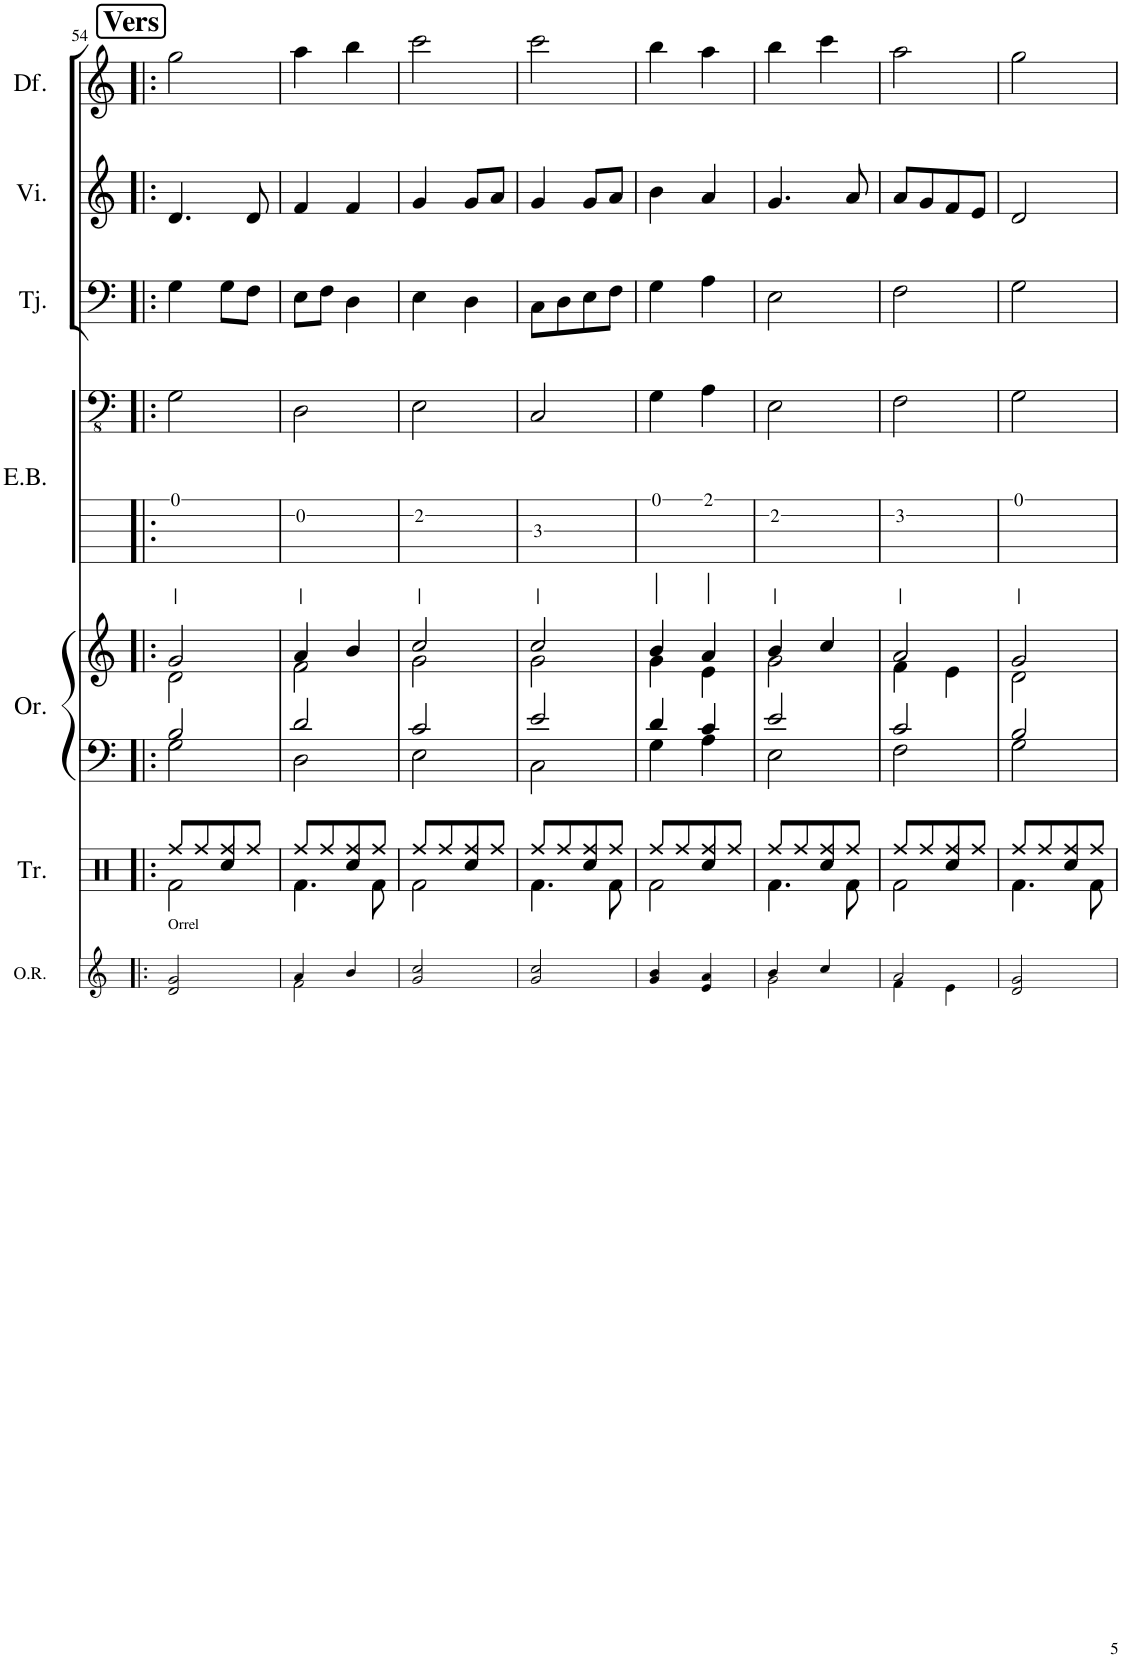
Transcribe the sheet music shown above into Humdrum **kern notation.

**kern	**kern	**kern	**kern	**kern	**kern	**kern	**kern
*part6	*part5	*part5	*part4	*part4	*part3	*part2	*part1
*staff8	*staff7	*staff6	*staff5	*staff4	*staff3	*staff2	*staff1
*I"Orkestrale reduksie	*I"Orrel	*	*I"5-snr. E-Baskitaar	*	*I"Tjello	*I"Viool	*I"Dwarsfluit
*I'O.R.	*I'Or.	*	*I'E.B.	*	*I'Tj.	*I'Vi.	*I'Df.
!!LO:PB:g=z
*clefG2	*clefF4	*clefG2	*	*clefFv4	*clefF4	*clefG2	*clefG2
*k[]	*k[]	*k[]	*k[]	*k[]	*k[]	*k[]	*k[]
*M1/2	*M1/2	*M1/2	*M1/2	*M1/2	*M1/2	*M1/2	*M1/2
!!LO:REH:place=s1:a:B:cj:fs=14:t=Vers
=54!|:	=54!|:	=54!|:	=54!|:	=54!|:	=54!|:	=54!|:	=54!|:
*	*^	*^	*	*	*	*	*
!LO:TX:a:t=Orrel	!	!	!	!	!	!	!	!	!
2d/ 2g/	2B/	2G\	2g/	2d\	2GG\	2GG\	4G\	4.d/	2gg\
.	.	.	.	.	.	.	8G\L	.	.
.	.	.	.	.	.	.	8F\J	8d/	.
=55	=55	=55	=55	=55	=55	=55	=55	=55	=55
*^	*	*	*	*	*	*	*	*	*
4a/	2f\	2d/	2D\	4a/	2f\	2DD\	2DD\	8E\L	4f/	4aa\
.	.	.	.	.	.	.	.	8F\J	.	.
4b/	.	.	.	4b/	.	.	.	4D\	4f/	4bb\
*v	*v	*	*	*	*	*	*	*	*	*
=56	=56	=56	=56	=56	=56	=56	=56	=56	=56
2g/ 2cc/	2c/	2E\	2cc/	2g\	2EE\	2EE\	4E\	4g/	2ccc\
.	.	.	.	.	.	.	4D\	8g/L	.
.	.	.	.	.	.	.	.	8a/J	.
=57	=57	=57	=57	=57	=57	=57	=57	=57	=57
2g/ 2cc/	2e/	2C\	2cc/	2g\	2CC\	2CC/	8C\L	4g/	2ccc\
.	.	.	.	.	.	.	8D\	.	.
.	.	.	.	.	.	.	8E\	8g/L	.
.	.	.	.	.	.	.	8F\J	8a/J	.
=58	=58	=58	=58	=58	=58	=58	=58	=58	=58
4g/ 4b/	4d/	4G\	4b/	4g\	4GG\	4GG\	4G\	4b\	4bb\
4e/ 4a/	4c/	4A\	4a/	4e\	4AA\	4AA\	4A\	4a/	4aa\
=59	=59	=59	=59	=59	=59	=59	=59	=59	=59
*^	*	*	*	*	*	*	*	*	*
4b/	2g\	2e/	2E\	4b/	2g\	2EE\	2EE\	2E\	4.g/	4bb\
4cc/	.	.	.	4cc/	.	.	.	.	.	4ccc\
.	.	.	.	.	.	.	.	.	8a/	.
=60	=60	=60	=60	=60	=60	=60	=60	=60	=60	=60
2a/	4f\	2c/	2F\	2a/	4f\	2FF\	2FF\	2F\	8a/L	2aa\
.	.	.	.	.	.	.	.	.	8g/	.
.	4e\	.	.	.	4e\	.	.	.	8f/	.
.	.	.	.	.	.	.	.	.	8e/J	.
*v	*v	*	*	*	*	*	*	*	*	*
=61	=61	=61	=61	=61	=61	=61	=61	=61	=61
2d/ 2g/	2B/	2G\	2g/	2d\	2GG\	2GG\	2G\	2d/	2gg\
*	*v	*v	*	*	*	*	*	*	*
*	*	*v	*v	*	*	*	*	*
=	=	=	=	=	=	=	=
*-	*-	*-	*-	*-	*-	*-	*-
